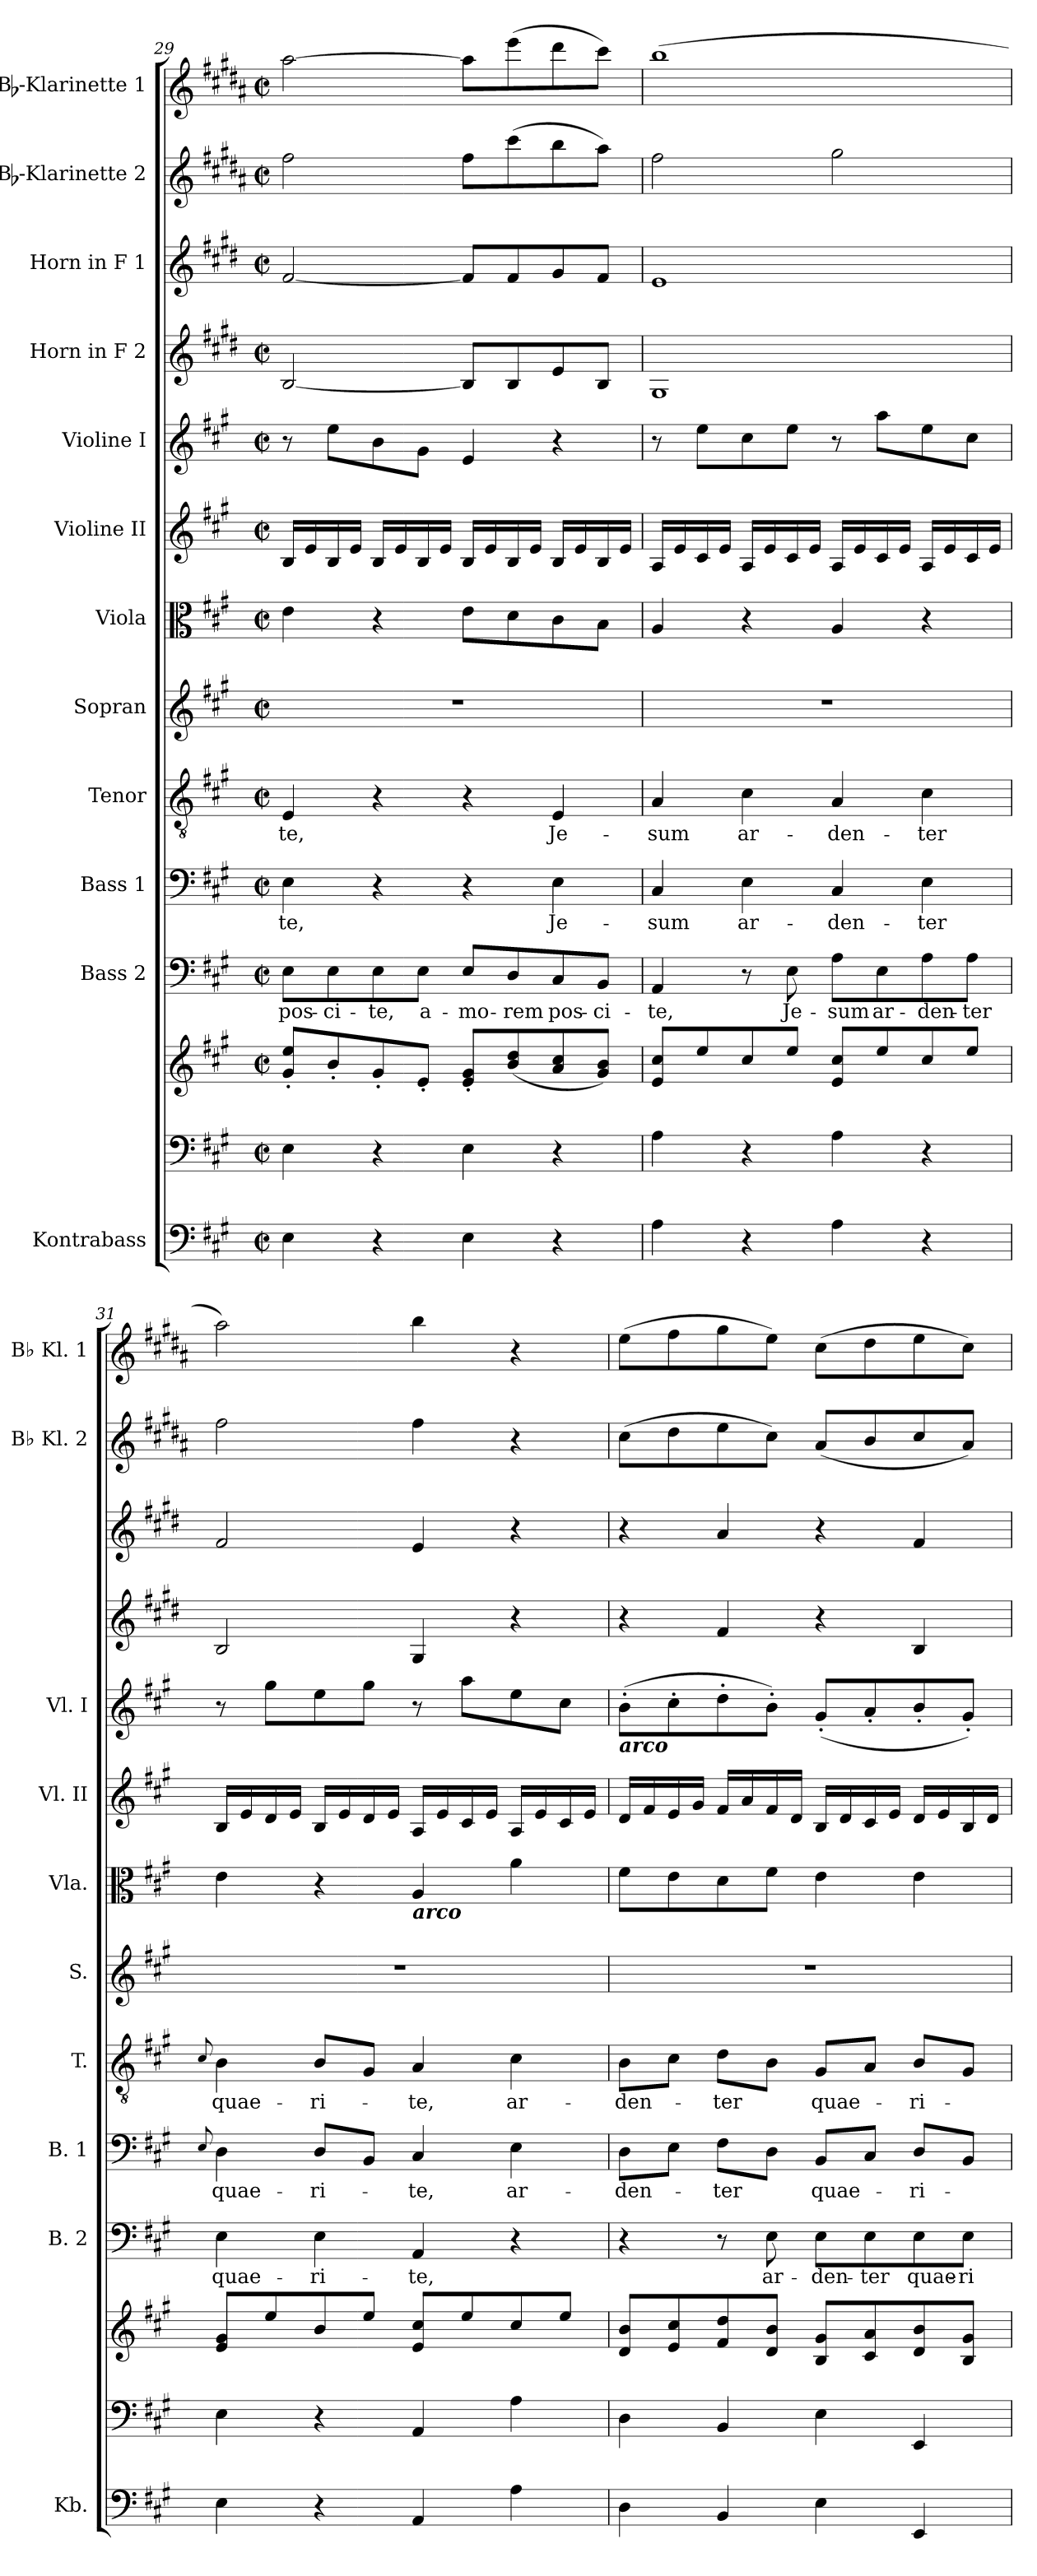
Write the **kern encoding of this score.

**kern	**kern	**kern	**kern	**text	**kern	**text	**kern	**text	**kern	**kern	**kern	**kern	**kern	**kern	**kern	**kern
*part13	*part12	*part12	*part11	*part11	*part10	*part10	*part9	*part9	*part8	*part7	*part6	*part5	*part4	*part3	*part2	*part1
*staff14	*staff13	*staff12	*staff11	*staff11	*staff10	*staff10	*staff9	*staff9	*staff8	*staff7	*staff6	*staff5	*staff4	*staff3	*staff2	*staff1
*I"Kontrabass	*	*	*I"Bass 2	*	*I"Bass 1	*	*I"Tenor	*	*I"Sopran	*I"Viola	*I"Violine II	*I"Violine I	*I"Horn in F 2	*I"Horn in F 1	*I"Bb-Klarinette 2	*I"Bb-Klarinette 1
*I'Kb.	*	*	*I'B. 2	*	*I'B. 1	*	*I'T.	*	*I'S.	*I'Vla.	*I'Vl. II	*I'Vl. I	*	*	*I'Bb Kl. 2	*I'Bb Kl. 1
*clefF4	*clefF4	*clefG2	*clefF4	*	*clefF4	*	*clefGv2	*	*clefG2	*clefC3	*clefG2	*clefG2	*clefG2	*clefG2	*clefG2	*clefG2
*ITrd7c12	*	*	*	*	*	*	*	*	*	*	*	*	*ITrd4c7	*ITrd4c7	*ITrd1c2	*ITrd1c2
*k[f#c#g#]	*k[f#c#g#]	*k[f#c#g#]	*k[f#c#g#]	*	*k[f#c#g#]	*	*k[f#c#g#]	*	*k[f#c#g#]	*k[f#c#g#]	*k[f#c#g#]	*k[f#c#g#]	*k[f#c#g#]	*k[f#c#g#]	*k[f#c#g#]	*k[f#c#g#]
*A:	*A:	*A:	*A:	*	*A:	*	*A:	*	*A:	*A:	*A:	*A:	*A:	*A:	*A:	*A:
*M2/2	*M2/2	*M2/2	*M2/2	*	*M2/2	*	*M2/2	*	*M2/2	*M2/2	*M2/2	*M2/2	*M2/2	*M2/2	*M2/2	*M2/2
*met(c|)	*met(c|)	*met(c|)	*met(c|)	*	*met(c|)	*	*met(c|)	*	*met(c|)	*met(c|)	*met(c|)	*met(c|)	*met(c|)	*met(c|)	*met(c|)	*met(c|)
=29	=29	=29	=29	=29	=29	=29	=29	=29	=29	=29	=29	=29	=29	=29	=29	=29
!	!	!	!	!LO:LY:b	!	!LO:LY:b	!	!LO:LY:b	!	!	!	!	!	!	!	!
4EE\	4E\	8g#/'< 8ee/'<L	8E\L	pos-	4E\	-te,	4E/	-te,	1r	4e\	16B/LL	8r	[2E/	[2B/	2ee\	[2gg#\
.	.	.	.	.	.	.	.	.	.	.	16e/	.	.	.	.	.
!	!	!	!	!LO:LY:b	!	!	!	!	!	!	!	!	!	!	!	!
.	.	8b'</	8E\	-ci-	.	.	.	.	.	.	16B/	8ee\L	.	.	.	.
.	.	.	.	.	.	.	.	.	.	.	16e/JJ	.	.	.	.	.
!	!	!	!	!LO:LY:b	!	!	!	!	!	!	!	!	!	!	!	!
4r	4r	8g#'</	8E\	-te,	4r	.	4r	.	.	4r	16B/LL	8b\	.	.	.	.
.	.	.	.	.	.	.	.	.	.	.	16e/	.	.	.	.	.
!	!	!	!	!LO:LY:b	!	!	!	!	!	!	!	!	!	!	!	!
.	.	8e'</J	8E\J	a-	.	.	.	.	.	.	16B/	8g#\J	.	.	.	.
.	.	.	.	.	.	.	.	.	.	.	16e/JJ	.	.	.	.	.
!	!	!	!	!LO:LY:b	!	!	!	!	!	!	!	!	!	!	!	!
4EE\	4E\	8e/'< 8g#/'<L	8E/L	-mo-	4r	.	4r	.	.	8e\L	16B/LL	4e/	8E/L]	8B/L]	8ee\L	8gg#\L]
.	.	.	.	.	.	.	.	.	.	.	16e/	.	.	.	.	.
!	!	!	!	!LO:LY:b	!	!	!	!	!	!	!	!	!	!	!	!
.	.	(<8b/ 8dd/	8D/	-rem	.	.	.	.	.	8d\	16B/	.	8E/	8B/	(>8bb\	(>8ddd\
.	.	.	.	.	.	.	.	.	.	.	16e/JJ	.	.	.	.	.
!	!	!	!	!LO:LY:b	!	!LO:LY:b	!	!LO:LY:b	!	!	!	!	!	!	!	!
4r	4r	8a/ 8cc#/	8C#/	pos-	4E\	Je-	4E/	Je-	.	8c#\	16B/LL	4r	8A/	8c#/	8aa\	8ccc#\
.	.	.	.	.	.	.	.	.	.	.	16e/	.	.	.	.	.
!	!	!	!	!LO:LY:b	!	!	!	!	!	!	!	!	!	!	!	!
.	.	8g#/ 8b/J)	8BB/J	-ci-	.	.	.	.	.	8B\J	16B/	.	8E/J	8B/J	8gg#\J)	8bb\J)
.	.	.	.	.	.	.	.	.	.	.	16e/JJ	.	.	.	.	.
=30	=30	=30	=30	=30	=30	=30	=30	=30	=30	=30	=30	=30	=30	=30	=30	=30
!	!	!	!	!LO:LY:b	!	!LO:LY:b	!	!LO:LY:b	!	!	!	!	!	!	!	!
4AA\	4A\	8e/ 8cc#/L	4AA/	-te,	4C#/	-sum	4A/	-sum	1r	4A/	16A/LL	8r	1C#	1A	2ee\	(>1aa
.	.	.	.	.	.	.	.	.	.	.	16e/	.	.	.	.	.
.	.	8ee/	.	.	.	.	.	.	.	.	16c#/	8ee\L	.	.	.	.
.	.	.	.	.	.	.	.	.	.	.	16e/JJ	.	.	.	.	.
!	!	!	!	!	!	!LO:LY:b	!	!LO:LY:b	!	!	!	!	!	!	!	!
4r	4r	8cc#/	8r	.	4E\	ar-	4c#\	ar-	.	4r	16A/LL	8cc#\	.	.	.	.
.	.	.	.	.	.	.	.	.	.	.	16e/	.	.	.	.	.
!	!	!	!	!LO:LY:b	!	!	!	!	!	!	!	!	!	!	!	!
.	.	8ee/J	8E\	Je-	.	.	.	.	.	.	16c#/	8ee\J	.	.	.	.
.	.	.	.	.	.	.	.	.	.	.	16e/JJ	.	.	.	.	.
!	!	!	!	!LO:LY:b	!	!LO:LY:b	!	!LO:LY:b	!	!	!	!	!	!	!	!
4AA\	4A\	8e/ 8cc#/L	8A\L	-sum	4C#/	-den-	4A/	-den-	.	4A/	16A/LL	8r	.	.	2ff#\	.
.	.	.	.	.	.	.	.	.	.	.	16e/	.	.	.	.	.
!	!	!	!	!LO:LY:b	!	!	!	!	!	!	!	!	!	!	!	!
.	.	8ee/	8E\	ar-	.	.	.	.	.	.	16c#/	8aa\L	.	.	.	.
.	.	.	.	.	.	.	.	.	.	.	16e/JJ	.	.	.	.	.
!	!	!	!	!LO:LY:b	!	!LO:LY:b	!	!LO:LY:b	!	!	!	!	!	!	!	!
4r	4r	8cc#/	8A\	-den-	4E\	-ter	4c#\	-ter	.	4r	16A/LL	8ee\	.	.	.	.
.	.	.	.	.	.	.	.	.	.	.	16e/	.	.	.	.	.
!	!	!	!	!LO:LY:b	!	!	!	!	!	!	!	!	!	!	!	!
.	.	8ee/J	8A\J	-ter	.	.	.	.	.	.	16c#/	8cc#\J	.	.	.	.
.	.	.	.	.	.	.	.	.	.	.	16e/JJ	.	.	.	.	.
!!LO:PB:g=z
=31	=31	=31	=31	=31	=31	=31	=31	=31	=31	=31	=31	=31	=31	=31	=31	=31
.	.	.	.	.	8qqE/	.	8qqc#/	.	.	.	.	.	.	.	.	.
!	!	!	!	!LO:LY:b	!	!LO:LY:b	!	!LO:LY:b	!	!	!	!	!	!	!	!
4EE\	4E\	8e/ 8g#/L	4E\	quae-	4D\	quae-	4B\	quae-	1r	4e\	16B/LL	8r	2E/	2B/	2ee\	2gg#\)
.	.	.	.	.	.	.	.	.	.	.	16e/	.	.	.	.	.
.	.	8ee/	.	.	.	.	.	.	.	.	16d/	8gg#\L	.	.	.	.
.	.	.	.	.	.	.	.	.	.	.	16e/JJ	.	.	.	.	.
!	!	!	!	!LO:LY:b	!	!LO:LY:b	!	!LO:LY:b	!	!	!	!	!	!	!	!
4r	4r	8b/	4E\	-ri-	8D/L	-ri-	8B/L	-ri-	.	4r	16B/LL	8ee\	.	.	.	.
.	.	.	.	.	.	.	.	.	.	.	16e/	.	.	.	.	.
.	.	8ee/J	.	.	8BB/J	.	8G#/J	.	.	.	16d/	8gg#\J	.	.	.	.
.	.	.	.	.	.	.	.	.	.	.	16e/JJ	.	.	.	.	.
!	!	!	!	!	!	!	!	!	!	!LO:TX:b:Bi:t=arco	!	!	!	!	!	!
!	!	!	!	!LO:LY:b	!	!LO:LY:b	!	!LO:LY:b	!	!	!	!	!	!	!	!
4AAA/	4AA/	8e/ 8cc#/L	4AA/	-te,	4C#/	-te,	4A/	-te,	.	4A/	16A/LL	8r	4C#/	4A/	4ee\	4aa\
.	.	.	.	.	.	.	.	.	.	.	16e/	.	.	.	.	.
.	.	8ee/	.	.	.	.	.	.	.	.	16c#/	8aa\L	.	.	.	.
.	.	.	.	.	.	.	.	.	.	.	16e/JJ	.	.	.	.	.
!	!	!	!	!	!	!LO:LY:b	!	!LO:LY:b	!	!	!	!	!	!	!	!
4AA\	4A\	8cc#/	4r	.	4E\	ar-	4c#\	ar-	.	4a\	16A/LL	8ee\	4r	4r	4r	4r
.	.	.	.	.	.	.	.	.	.	.	16e/	.	.	.	.	.
.	.	8ee/J	.	.	.	.	.	.	.	.	16c#/	8cc#\J	.	.	.	.
.	.	.	.	.	.	.	.	.	.	.	16e/JJ	.	.	.	.	.
=32	=32	=32	=32	=32	=32	=32	=32	=32	=32	=32	=32	=32	=32	=32	=32	=32
!	!	!	!	!	!	!	!	!	!	!	!	!LO:TX:b:Bi:t=arco	!	!	!	!
!	!	!	!	!	!	!LO:LY:b	!	!LO:LY:b	!	!	!	!	!	!	!	!
4DD\	4D\	8d/ 8b/L	4r	.	8D\L	-den-	8B\L	-den-	1r	8f#\L	16d/LL	(>8b'>\L	4r	4r	(>8b\L	(>8dd\L
.	.	.	.	.	.	.	.	.	.	.	16f#/	.	.	.	.	.
.	.	8e/ 8cc#/	.	.	8E\J	.	8c#\J	.	.	8e\	16e/	8cc#'>\	.	.	8cc#\	8ee\
.	.	.	.	.	.	.	.	.	.	.	16g#/JJ	.	.	.	.	.
!	!	!	!	!	!	!LO:LY:b	!	!LO:LY:b	!	!	!	!	!	!	!	!
4BBB/	4BB/	8f#/ 8dd/	8r	.	8F#\L	-ter	8d\L	-ter	.	8d\	16f#/LL	8dd'>\	4B/	4d/	8dd\	8ff#\
.	.	.	.	.	.	.	.	.	.	.	16a/	.	.	.	.	.
!	!	!	!	!LO:LY:b	!	!	!	!	!	!	!	!	!	!	!	!
.	.	8d/ 8b/J	8E\	ar-	8D\J	.	8B\J	.	.	8f#\J	16f#/	8b'>\J)	.	.	8b\J)	8dd\J)
.	.	.	.	.	.	.	.	.	.	.	16d/JJ	.	.	.	.	.
!	!	!	!	!LO:LY:b	!	!LO:LY:b	!	!LO:LY:b	!	!	!	!	!	!	!	!
4EE\	4E\	8B/ 8g#/L	8E\L	-den-	8BB/L	quae-	8G#/L	quae-	.	4e\	16B/LL	(<8g#'</L	4r	4r	(<8g#/L	(>8b\L
.	.	.	.	.	.	.	.	.	.	.	16d/	.	.	.	.	.
!	!	!	!	!LO:LY:b	!	!	!	!	!	!	!	!	!	!	!	!
.	.	8c#/ 8a/	8E\	-ter	8C#/J	.	8A/J	.	.	.	16c#/	8a'</	.	.	8a/	8cc#\
.	.	.	.	.	.	.	.	.	.	.	16e/JJ	.	.	.	.	.
!	!	!	!	!LO:LY:b	!	!LO:LY:b	!	!LO:LY:b	!	!	!	!	!	!	!	!
4EEE/	4EE/	8d/ 8b/	8E\	quae-	8D/L	-ri-	8B/L	-ri-	.	4e\	16d/LL	8b'</	4E/	4B/	8b/	8dd\
.	.	.	.	.	.	.	.	.	.	.	16e/	.	.	.	.	.
!	!	!	!	!LO:LY:b	!	!	!	!	!	!	!	!	!	!	!	!
.	.	8B/ 8g#/J	8E\J	-ri-	8BB/J	.	8G#/J	.	.	.	16B/	8g#'</J)	.	.	8g#/J)	8b\J)
.	.	.	.	.	.	.	.	.	.	.	16d/JJ	.	.	.	.	.
=	=	=	=	=	=	=	=	=	=	=	=	=	=	=	=	=
*-	*-	*-	*-	*-	*-	*-	*-	*-	*-	*-	*-	*-	*-	*-	*-	*-
